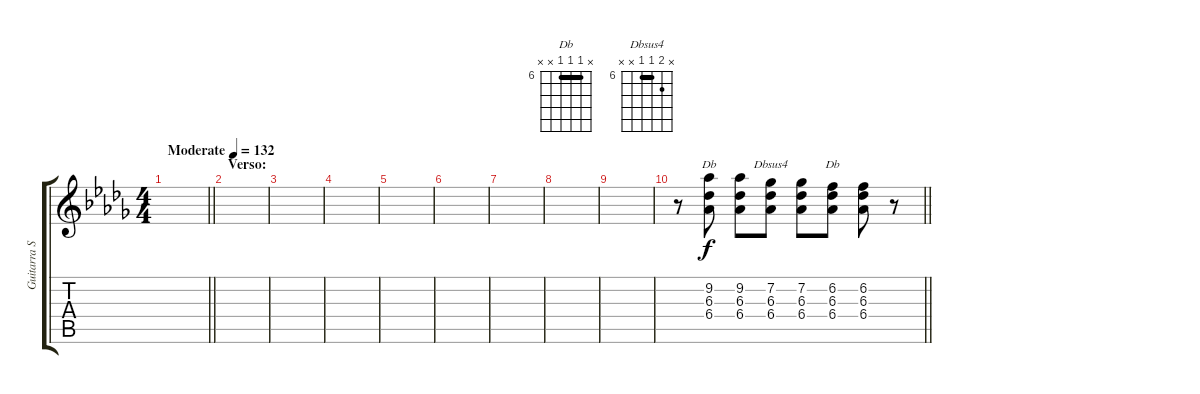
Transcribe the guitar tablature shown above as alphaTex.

\track ("Guitarra Solista" "Guitarra S") {instrument overdrivenguitar}
\staff {score tabs}
\tuning (E4 B3 G3 D3 A2 E2) {hide}
\chord ("Db" x 9 6 6 x x) {firstfret 6 barre 6}
\chord ("Dbsus4" x 7 6 6 x x) {firstfret 6 barre 6}
\chord ("Db" x 6 6 6 x x) {firstfret 6 barre 6}
\ts (4 4)
\tempo (132 "Moderate")
\clef g2
\barLineRight lightlight
\ks db
|
\section ("" "Verso:")
|
|
|
|
|
|
|
|
\barLineRight lightlight
r.8 (9.2 6.3 6.4).8{ch "Db"} (9.2 6.3 6.4).8 (7.2 6.3 6.4).8{ch "Dbsus4"} (7.2 6.3 6.4).8 (6.2 6.3 6.4).8{ch "Db"} (6.2 6.3 6.4).8 r.8
